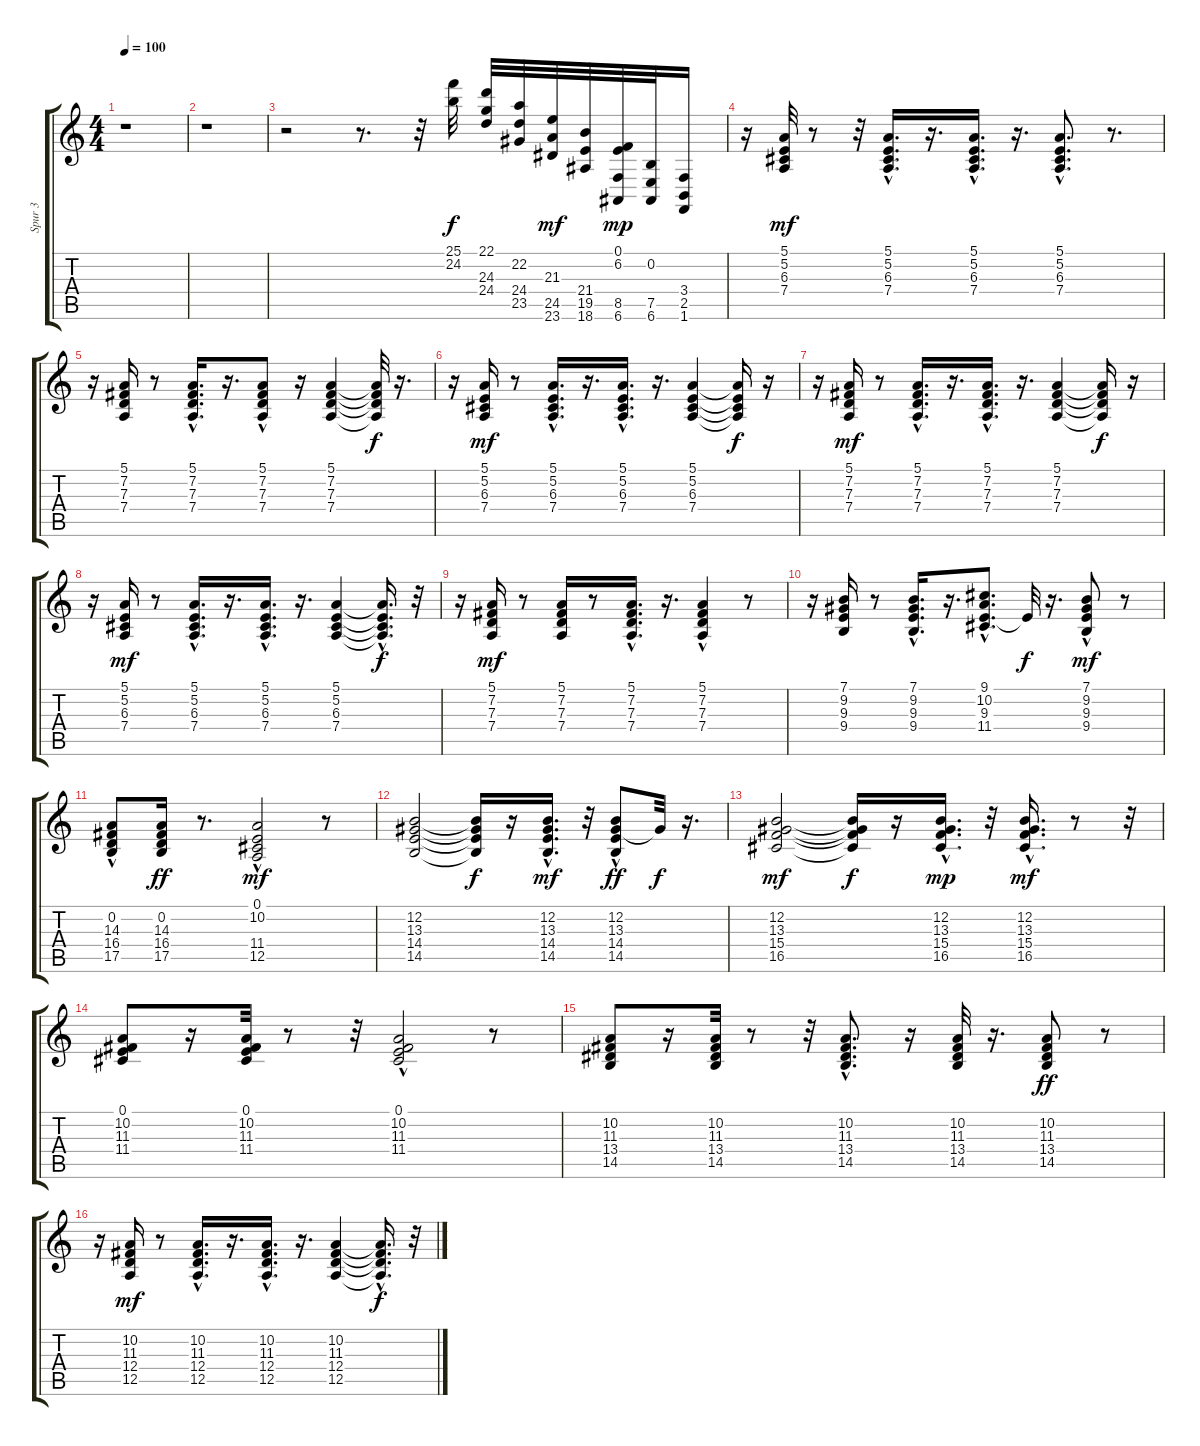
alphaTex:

\track ("Spur 3" "Spur 3") {instrument brightacousticpiano}
\staff {score tabs}
\tuning (E4 B3 G3 D3 A2 E2) {hide}
\ts (4 4)
\tempo 100
\clef g2
\ks c
r.1{dy f instrument brightacousticpiano} |
r.1 |
r.2 r.8{d} r.32 (25.1 24.2).32 (22.1 24.3 24.4).32 (22.2 24.4 23.5).32 (21.3 24.5 23.6).32{dy mf} (21.4 19.5 18.6).32 (0.1 6.2 8.5 6.6).32{dy mp} (0.2 7.5 6.6).32 (3.4 2.5 1.6).16 |
r.16 (5.1 5.2 6.3 7.4).32{dy mf} r.8 r.32 (5.1 5.2{hac} 6.3{hac} 7.4{hac}).16{d} r.16{d} (5.1{hac} 5.2{hac} 6.3{hac} 7.4{hac}).16{d} r.16{d} (5.1{hac} 5.2{hac} 6.3{hac} 7.4{hac}).8{d} r.8{d} |
r.16 (5.1 7.2 7.3 7.4).16 r.8 (5.1 7.2{hac} 7.3{hac} 7.4).16{d} r.16{d} (5.1{hac} 7.2 7.3{hac} 7.4{hac}).8 r.16 (5.1 7.2 7.3 7.4).4 (5.1{t} 7.2{t} 7.3{t} 7.4{t}).32{dy f} r.16{d} |
r.16 (5.1 5.2 6.3 7.4).16{dy mf} r.8 (5.1 5.2 6.3{hac} 7.4{hac}).16{d} r.16{d} (5.1{hac} 5.2{hac} 6.3{hac} 7.4{hac}).16{d} r.16{d} (5.1 5.2 6.3 7.4).4 (5.1{t} 5.2{t} 6.3{t} 7.4{t}).16{dy f} r.16 |
r.16 (5.1 7.2 7.3 7.4).16{dy mf} r.8 (5.1 7.2{hac} 7.3{hac} 7.4).16{d} r.16{d} (5.1{hac} 7.2{hac} 7.3{hac} 7.4{hac}).16{d} r.16{d} (5.1 7.2 7.3 7.4).4 (5.1{t} 7.2{t} 7.3{t} 7.4{t}).16{dy f} r.16 |
r.16 (5.1 5.2 6.3 7.4).16{dy mf} r.8 (5.1 5.2{hac} 6.3{hac} 7.4).16{d} r.16{d} (5.1{hac} 5.2{hac} 6.3{hac} 7.4{hac}).16{d} r.16{d} (5.1 5.2 6.3 7.4).4 (5.1{t} 5.2{hac t} 6.3{t} 7.4{t}).16{d dy f} r.32 |
r.16 (5.1 7.2 7.3 7.4).16{dy mf} r.8 (5.1 7.2 7.3 7.4).16 r.8 (5.1 7.2{hac} 7.3{hac} 7.4{hac}).16{d} r.16{d} (5.1 7.2 7.3{hac} 7.4{hac}).4 r.8 |
r.16 (7.1 9.2 9.3 9.4).16 r.8 (7.1 9.2{hac} 9.3{hac} 9.4).16{d} r.16{d} (9.1{hac} 10.2{hac} 9.3{hac} 11.4{hac}).8{d} 9.3{t}.32{dy f} r.16{d} (7.1{hac} 9.2{hac} 9.3{hac} 9.4).8{dy mf} r.8 |
(0.2{hac} 14.3{hac} 16.4 17.5).8 (0.2 14.3 16.4 17.5).16{dy ff} r.8{d} (0.1{hac} 10.2 11.4{hac} 12.5{hac}).2{dy mf} r.8 |
(12.2 13.3 14.4 14.5).2 (12.2{t} 13.3{t} 14.4{t} 14.5{t}).16{dy f} r.16 (12.2{hac} 13.3{hac} 14.4{hac} 14.5).16{d dy mf} r.32 (12.2 13.3 14.4 14.5{hac}).8{dy ff} 13.3{t}.32{dy f} r.16{d} |
(12.2 13.3 15.4 16.5).2{dy mf} (12.2{t} 13.3{t} 15.4{t} 16.5{t}).16{dy f} r.16 (12.2{hac} 13.3{hac} 15.4{hac} 16.5).16{d dy mp} r.32 (12.2{hac} 13.3{hac} 15.4 16.5{hac}).16{d dy mf} r.8 r.32 |
(0.1 10.2 11.3 11.4).8 r.16 (0.1 10.2 11.3 11.4).32 r.8 r.32 (0.1{hac} 10.2 11.3{hac} 11.4{hac}).2 r.8 |
(10.2 11.3 13.4 14.5).8 r.16 (10.2 11.3 13.4 14.5).32 r.8 r.32 (10.2{hac} 11.3{hac} 13.4{hac} 14.5{hac}).8{d} r.16 (10.2 11.3 13.4 14.5).32 r.16{d} (10.2 11.3 13.4 14.5).8{dy ff} r.8 |
r.16 (10.2 11.3 12.4 12.5).16{dy mf} r.8 (10.2 11.3{hac} 12.4{hac} 12.5{hac}).16{d} r.16{d} (10.2 11.3 12.4{hac} 12.5{hac}).16{d} r.16{d} (10.2 11.3 12.4 12.5).4 (10.2{t} 11.3{hac t} 12.4{hac t} 12.5{hac t}).16{d dy f} r.32
